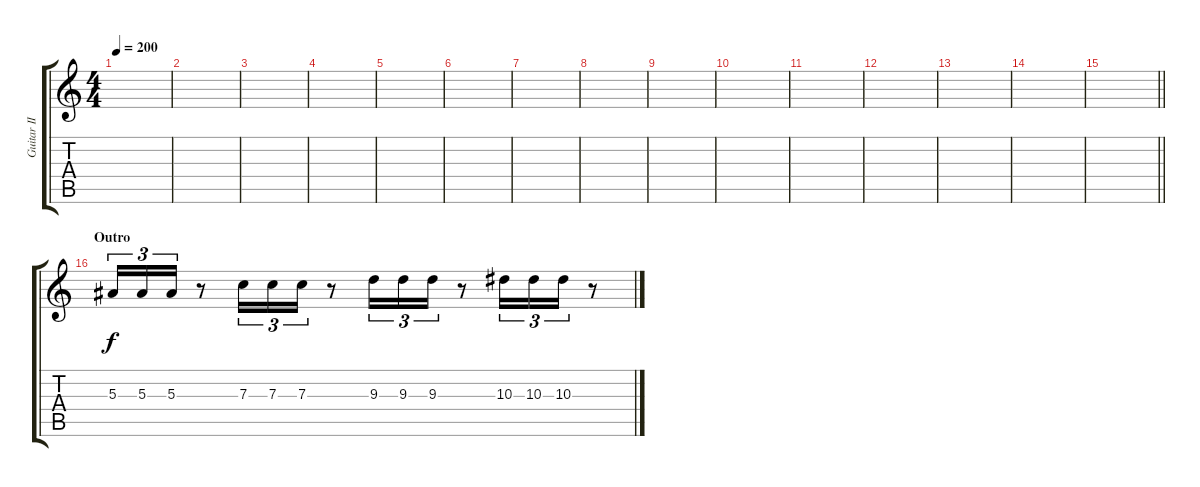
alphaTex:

\track ("Guitar II" "Guitar II") {instrument distortionguitar}
\staff {score tabs}
\tuning (D4 A3 F3 C3 G2 C2) {hide}
\ts (4 4)
\tempo 200
\clef g2
\ks c
|
|
|
|
|
|
|
|
|
|
|
|
|
|
\barLineRight lightlight
|
\section ("" "Outro")
5.3.16{tu (3 2) volume 6} 5.3.16{tu (3 2)} 5.3.16{tu (3 2)} r.8 7.3.16{tu (3 2)} 7.3.16{tu (3 2)} 7.3.16{tu (3 2)} r.8 9.3.16{tu (3 2)} 9.3.16{tu (3 2)} 9.3.16{tu (3 2)} r.8 10.3.16{tu (3 2)} 10.3.16{tu (3 2)} 10.3.16{tu (3 2)} r.8
